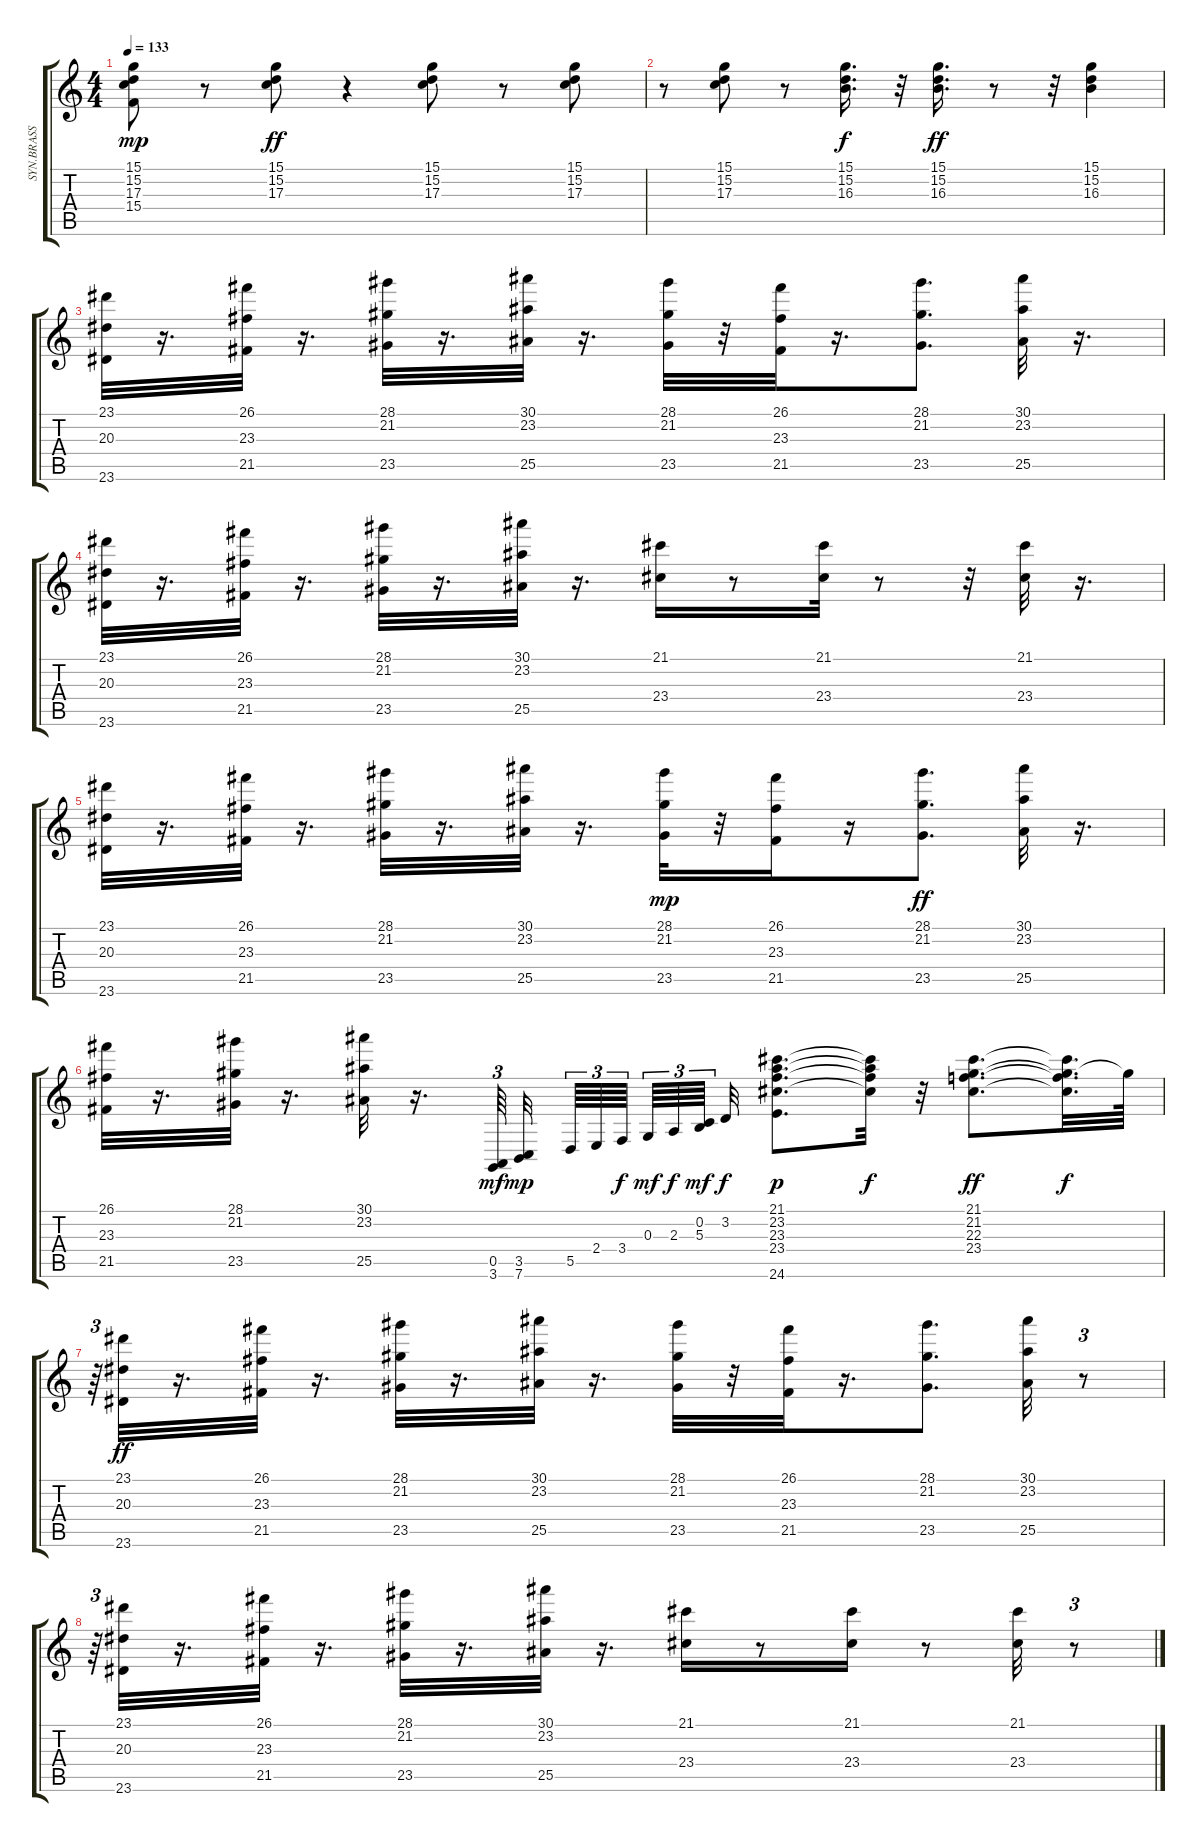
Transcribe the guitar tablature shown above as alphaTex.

\track ("SYN.BRASS                           " "SYN.BRASS ") {instrument pad3polysynth}
\staff {score tabs}
\tuning (E4 B3 G3 D3 A2 E2) {hide}
\ts (4 4)
\tempo 133
\clef g2
\ks c
(15.1 15.2 17.3 15.4).8{dy mp} r.8 (15.1 15.2 17.3).8{dy ff} r.4 (15.1 15.2 17.3).8 r.8 (15.1 15.2 17.3).8 |
r.8 (15.1 15.2 17.3).8 r.8 (15.1 15.2 16.3).16{d dy f} r.32 (15.1 15.2 16.3).16{d dy ff} r.8 r.32 (15.1 15.2 16.3).4 |
(23.1 20.3 23.6).32 r.16{d} (26.1 23.3 21.5).32 r.16{d} (28.1 21.2 23.5).32 r.16{d} (30.1 23.2 25.5).32 r.16{d} (28.1 21.2 23.5).32 r.32 (26.1 23.3 21.5).32 r.16{d} (28.1 21.2 23.5).8{d} (30.1 23.2 25.5).32 r.16{d} |
(23.1 20.3 23.6).32 r.16{d} (26.1 23.3 21.5).32 r.16{d} (28.1 21.2 23.5).32 r.16{d} (30.1 23.2 25.5).32 r.16{d} (21.1 23.4).16 r.8 (21.1 23.4).32 r.8 r.32 (21.1 23.4).32 r.16{d} |
(23.1 20.3 23.6).32 r.16{d} (26.1 23.3 21.5).32 r.16{d} (28.1 21.2 23.5).32 r.16{d} (30.1 23.2 25.5).32 r.16{d} (28.1 21.2 23.5).32{dy mp} r.32 (26.1 23.3 21.5).16 r.16 (28.1 21.2 23.5).8{d dy ff} (30.1 23.2 25.5).32 r.16{d} |
(26.1 23.3 21.5).32 r.16{d} (28.1 21.2 23.5).32 r.16{d} (30.1 23.2 25.5).32 r.16{d} (0.5 3.6).64{tu (3 2) dy mf beam splitsecondary} (3.5 7.6).32{dy mp beam splitsecondary} 5.5.64{tu (3 2)} 2.4.64{tu (3 2)} 3.4.64{tu (3 2) dy f beam splitsecondary} 0.3.64{tu (3 2) dy mf} 2.3.64{tu (3 2) dy f} (0.2 5.3).64{tu (3 2) dy mf beam splitsecondary} 3.2.32{dy f} (21.1 23.2 23.3 23.4 24.6).8{d dy p} (21.1{t} 23.2{t} 23.3{t} 23.4{t}).32{dy f} r.32 (21.1 21.2 22.3 23.4).8{d dy ff} (21.1{t} 21.2{t} 22.3{t} 23.4{t}).32{d dy f} 21.2{t}.64 |
r.64{tu (3 2)} (23.1 20.3 23.6).32{dy ff} r.16{d} (26.1 23.3 21.5).32 r.16{d} (28.1 21.2 23.5).32 r.16{d} (30.1 23.2 25.5).32 r.16{d} (28.1 21.2 23.5).32 r.32 (26.1 23.3 21.5).32 r.16{d} (28.1 21.2 23.5).8{d} (30.1 23.2 25.5).32 r.8{tu (3 2)} |
r.64{tu (3 2)} (23.1 20.3 23.6).32 r.16{d} (26.1 23.3 21.5).32 r.16{d} (28.1 21.2 23.5).32 r.16{d} (30.1 23.2 25.5).32 r.16{d} (21.1 23.4).16 r.8 (21.1 23.4).16 r.8 (21.1 23.4).32 r.8{tu (3 2)}
